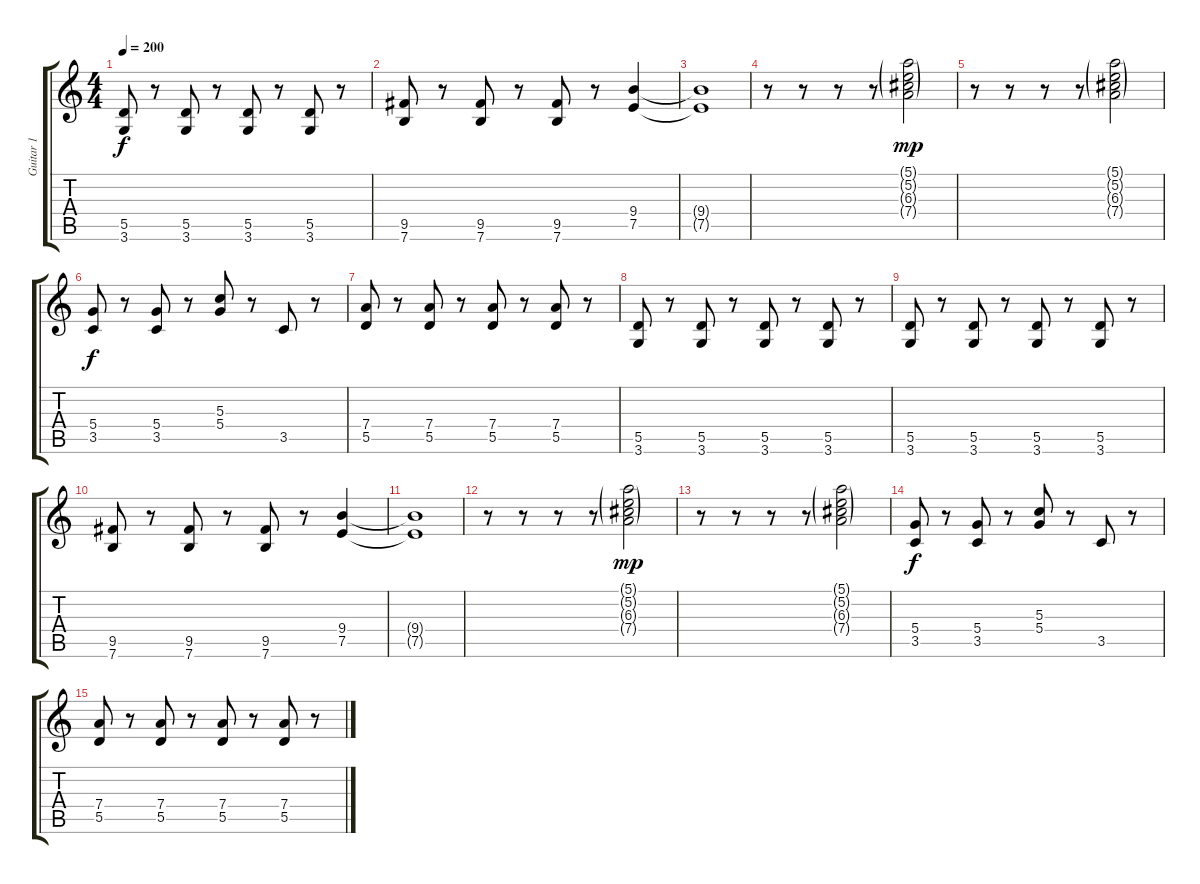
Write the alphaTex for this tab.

\track ("Guitar 1" "Guitar 1") {instrument overdrivenguitar}
\staff {score tabs}
\tuning (E4 B3 G3 D3 A2 E2) {hide}
\ts (4 4)
\tempo 200
\clef g2
\ks c
(5.5 3.6).8{dy f} r.8 (5.5 3.6).8 r.8 (5.5 3.6).8 r.8 (5.5 3.6).8 r.8 |
(9.5 7.6).8 r.8 (9.5 7.6).8 r.8 (9.5 7.6).8 r.8 (9.4 7.5).4 |
(9.4{t} 7.5{t}).1 |
r.8 r.8 r.8 r.8 (5.1{g} 5.2{g} 6.3{g} 7.4{g}).2{dy mp} |
r.8 r.8 r.8 r.8 (5.1{g} 5.2{g} 6.3{g} 7.4{g}).2 |
(5.4 3.5).8{dy f} r.8 (5.4 3.5).8 r.8 (5.3 5.4).8 r.8 3.5.8 r.8 |
(7.4 5.5).8 r.8 (7.4 5.5).8 r.8 (7.4 5.5).8 r.8 (7.4 5.5).8 r.8 |
(5.5 3.6).8 r.8 (5.5 3.6).8 r.8 (5.5 3.6).8 r.8 (5.5 3.6).8 r.8 |
(5.5 3.6).8 r.8 (5.5 3.6).8 r.8 (5.5 3.6).8 r.8 (5.5 3.6).8 r.8 |
(9.5 7.6).8 r.8 (9.5 7.6).8 r.8 (9.5 7.6).8 r.8 (9.4 7.5).4 |
(9.4{t} 7.5{t}).1 |
r.8 r.8 r.8 r.8 (5.1{g} 5.2{g} 6.3{g} 7.4{g}).2{dy mp} |
r.8 r.8 r.8 r.8 (5.1{g} 5.2{g} 6.3{g} 7.4{g}).2 |
(5.4 3.5).8{dy f} r.8 (5.4 3.5).8 r.8 (5.3 5.4).8 r.8 3.5.8 r.8 |
(7.4 5.5).8 r.8 (7.4 5.5).8 r.8 (7.4 5.5).8 r.8 (7.4 5.5).8 r.8
